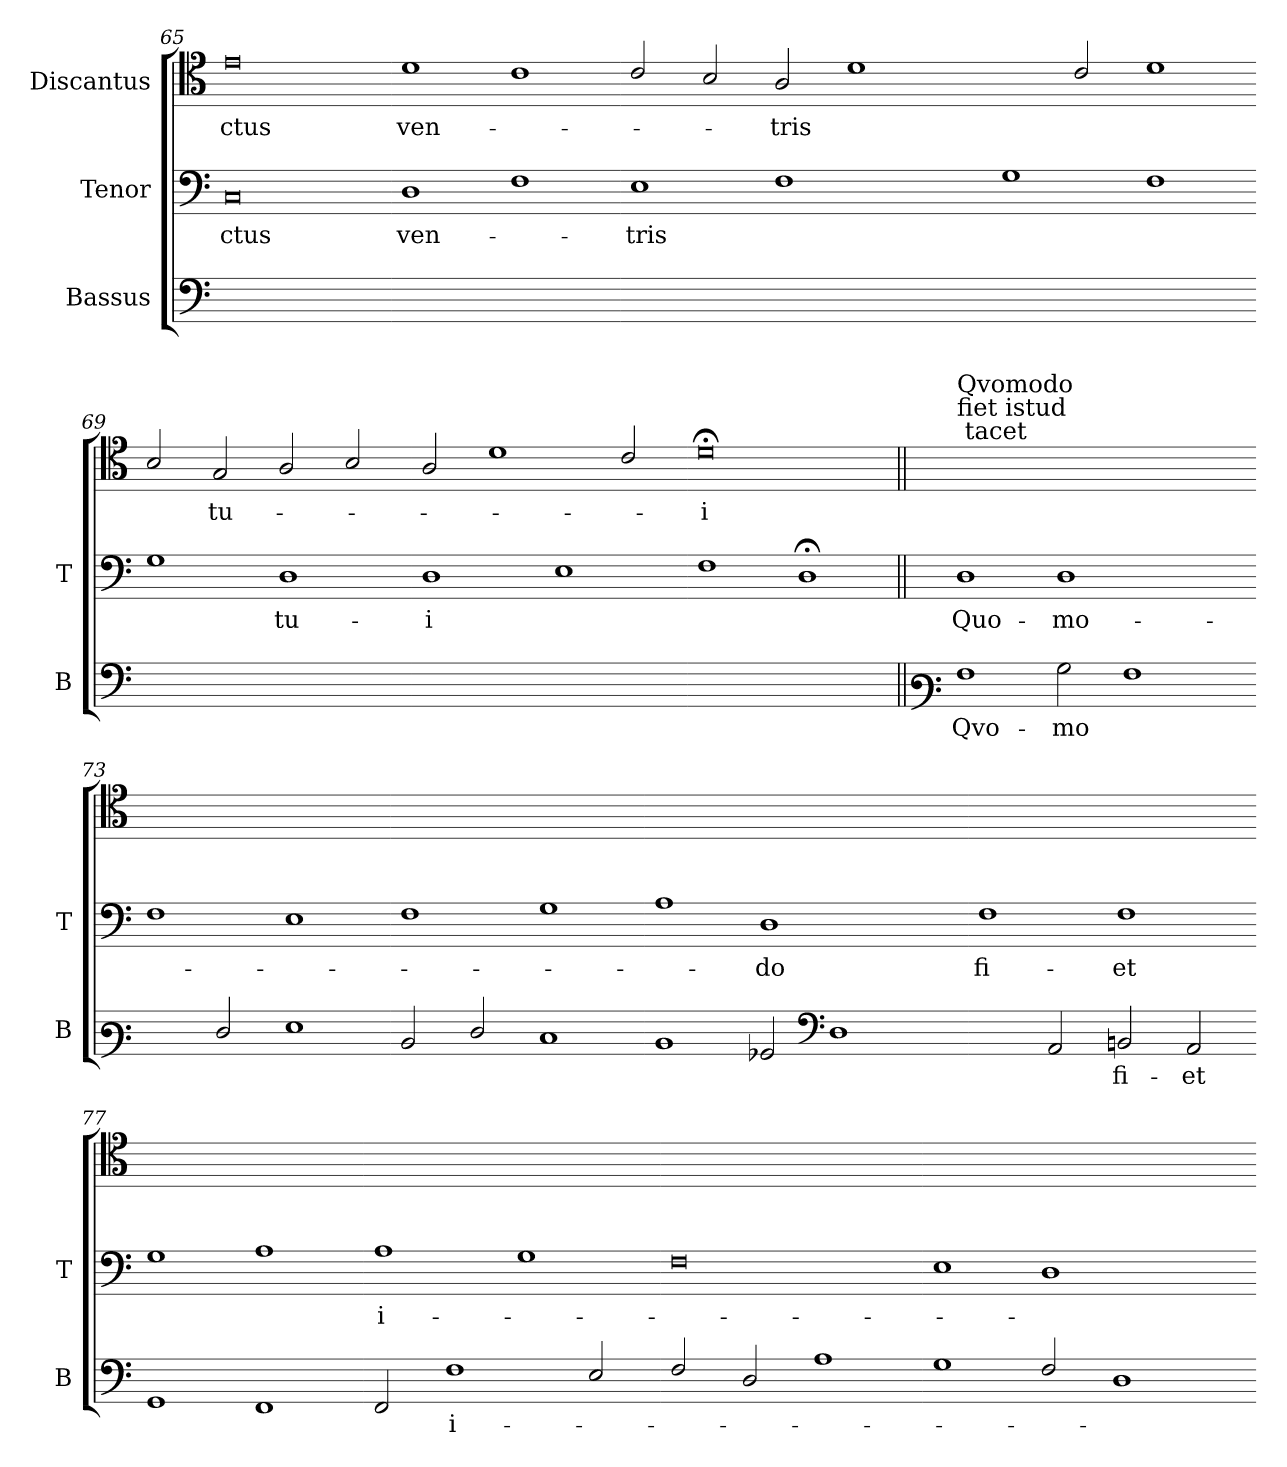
**kern	**text	**kern	**text	**kern	**text
*part3	*part3	*part2	*part2	*part1	*part1
*staff3	*staff3	*staff2	*staff2	*staff1	*staff1
*I"Bassus	*	*I"Tenor	*	*I"Discantus	*
*I'B	*	*I'T	*	*	*
*clefF4	*	*clefF4	*	*clefC4	*
*k[]	*	*k[]	*	*k[]	*
*C:	*	*C:	*	*C:	*
=65	=65	=65	=65	=65	=65
0ryy	.	0C	-ctus	0e	-ctus
=66-	=66-	=66-	=66-	=66-	=66-
0ryy	.	1D	ven-	1d	ven-
.	.	1F	.	1c	.
=67-	=67-	=67-	=67-	=67-	=67-
0ryy	.	1E	-tris	2c/	.
.	.	.	.	2B/	.
.	.	1F	.	2A/	-tris
.	.	.	.	1d\	.
2ryy	.	2ryy	.	.	.
=68-	=68-	=68-	=68-	=68-	=68-
0ryy	.	1G	.	2ryy	.
.	.	.	.	2c/	.
.	.	1F	.	1d	.
=69-	=69-	=69-	=69-	=69-	=69-
0ryy	.	1G	.	2B/	.
.	.	.	.	2G/	tu-
.	.	1D	tu-	2A/	.
.	.	.	.	2B/	.
=70-	=70-	=70-	=70-	=70-	=70-
0ryy	.	1D	-i	2A/	.
.	.	.	.	1d	.
.	.	1E	.	.	.
.	.	.	.	2c/	.
=71-	=71-	=71-	=71-	=71-	=71-
0ryy	.	1F	.	0d;	-i
.	.	1D;<	.	.	.
=72||	=72||	=72||	=72||	=72||	=72||
*clefF3	*	*	*	*	*
!	!	!	!	!LO:TX:a:t=Qvomodo\nfiet istud\n tacet	!
1A	Qvo-	1D	Quo-	0ryy	.
2B\	-mo	1D	-mo-	.	.
1A\	.	.	.	.	.
.	.	2ryy	.	2ryy	.
=73-	=73-	=73-	=73-	=73-	=73-
2ryy	.	1F	.	0ryy	.
2F/	.	.	.	.	.
1G	.	1E	.	.	.
=74-	=74-	=74-	=74-	=74-	=74-
2D/	.	1F	.	0ryy	.
2F/	.	.	.	.	.
1E	.	1G	.	.	.
=75-	=75-	=75-	=75-	=75-	=75-
1D	.	1A	.	0ryy	.
2BB-X/	.	1D	do	.	.
*clefF4	*	*	*	*	*
1D\	.	.	.	.	.
.	.	2ryy	.	2ryy	.
=76-	=76-	=76-	=76-	=76-	=76-
2ryy	.	1F	fi-	0ryy	.
2AA/	.	.	.	.	.
2BBn/	fi-	1F	-et	.	.
2AA/	-et	.	.	.	.
=77-	=77-	=77-	=77-	=77-	=77-
1GG	.	1G	.	0ryy	.
1FF	.	1A	.	.	.
=78-	=78-	=78-	=78-	=78-	=78-
2FF/	.	1A	i-	0ryy	.
1F	i-	.	.	.	.
.	.	1G	.	.	.
2E/	.	.	.	.	.
=79-	=79-	=79-	=79-	=79-	=79-
2F/	.	0F	.	0ryy	.
2D/	.	.	.	.	.
1A	.	.	.	.	.
=80-	=80-	=80-	=80-	=80-	=80-
1G	.	1E	.	0ryy	.
2F/	.	1D	.	.	.
1D\	.	.	.	.	.
.	.	2ryy	.	2ryy	.
=-	=-	=-	=-	=-	=-
*-	*-	*-	*-	*-	*-
